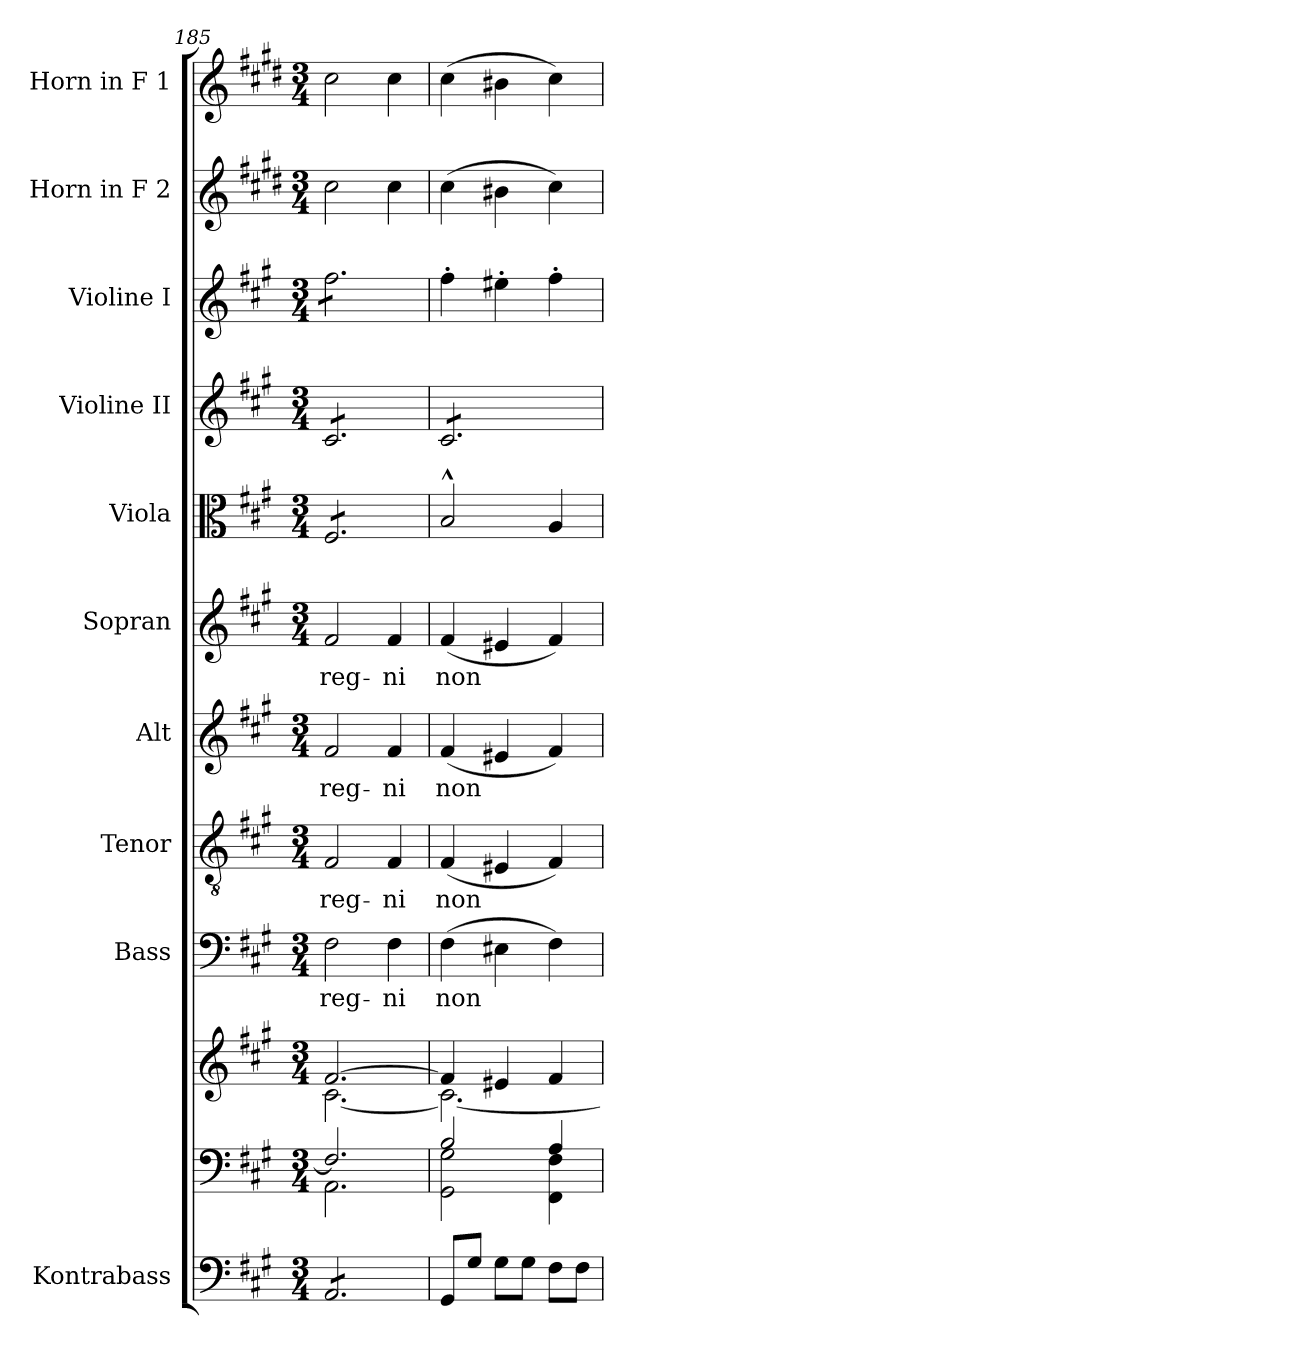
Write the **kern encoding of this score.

**kern	**kern	**kern	**kern	**text	**kern	**text	**kern	**text	**kern	**text	**kern	**kern	**kern	**kern	**kern
*part11	*part10	*part10	*part9	*part9	*part8	*part8	*part7	*part7	*part6	*part6	*part5	*part4	*part3	*part2	*part1
*staff12	*staff11	*staff10	*staff9	*staff9	*staff8	*staff8	*staff7	*staff7	*staff6	*staff6	*staff5	*staff4	*staff3	*staff2	*staff1
*I"Kontrabass	*	*	*I"Bass	*	*I"Tenor	*	*I"Alt	*	*I"Sopran	*	*I"Viola	*I"Violine II	*I"Violine I	*I"Horn in F 2	*I"Horn in F 1
*I'Kb.	*	*	*I'B.	*	*I'T.	*	*I'A.	*	*I'S.	*	*I'Vla.	*I'Vl. II	*I'Vl. I	*	*
*clefF4	*clefF4	*clefG2	*clefF4	*	*clefGv2	*	*clefG2	*	*clefG2	*	*clefC3	*clefG2	*clefG2	*clefG2	*clefG2
*ITrd7c12	*	*	*	*	*	*	*	*	*	*	*	*	*	*ITrd4c7	*ITrd4c7
*k[f#c#g#]	*k[f#c#g#]	*k[f#c#g#]	*k[f#c#g#]	*	*k[f#c#g#]	*	*k[f#c#g#]	*	*k[f#c#g#]	*	*k[f#c#g#]	*k[f#c#g#]	*k[f#c#g#]	*k[f#c#g#]	*k[f#c#g#]
*A:	*A:	*A:	*A:	*	*A:	*	*A:	*	*A:	*	*A:	*A:	*A:	*A:	*A:
*M3/4	*M3/4	*M3/4	*M3/4	*	*M3/4	*	*M3/4	*	*M3/4	*	*M3/4	*M3/4	*M3/4	*M3/4	*M3/4
=185	=185	=185	=185	=185	=185	=185	=185	=185	=185	=185	=185	=185	=185	=185	=185
*	*^	*^	*	*	*	*	*	*	*	*	*	*	*	*	*
!	!	!	!	!	!	!LO:LY:b	!	!LO:LY:b	!	!LO:LY:b	!	!LO:LY:b	!	!	!	!	!
*tremolo	*	*	*	*	*	*	*	*	*	*	*	*	*	*	*	*	*
*	*	*	*	*	*	*	*	*	*	*	*	*	*tremolo	*	*	*	*
*	*	*	*	*	*	*	*	*	*	*	*	*	*	*tremolo	*	*	*
*	*	*	*	*	*	*	*	*	*	*	*	*	*	*	*tremolo	*	*
8AAA/L	2.F#/]	2.AA\	[>2.f#/	[<2.c#\	2F#\	reg-	2F#/	reg-	2f#/	reg-	2f#/	reg-	8F#/L	8c#/L	8ff#\L	2f#\	2f#\
8AAA/	.	.	.	.	.	.	.	.	.	.	.	.	8F#/	8c#/	8ff#\	.	.
8AAA/	.	.	.	.	.	.	.	.	.	.	.	.	8F#/	8c#/	8ff#\	.	.
8AAA/	.	.	.	.	.	.	.	.	.	.	.	.	8F#/	8c#/	8ff#\	.	.
!	!	!	!	!	!	!LO:LY:b	!	!LO:LY:b	!	!LO:LY:b	!	!LO:LY:b	!	!	!	!	!
8AAA/	.	.	.	.	4F#\	-ni	4F#/	-ni	4f#/	-ni	4f#/	-ni	8F#/	8c#/	8ff#\	4f#\	4f#\
8AAA/J	.	.	.	.	.	.	.	.	.	.	.	.	8F#/J	8c#/J	8ff#\J	.	.
*	*	*	*	*	*	*	*	*	*	*	*	*	*	*	*Xtremolo	*	*
*	*	*	*	*	*	*	*	*	*	*	*	*	*Xtremolo	*	*	*	*
*Xtremolo	*	*	*	*	*	*	*	*	*	*	*	*	*	*	*	*	*
=186	=186	=186	=186	=186	=186	=186	=186	=186	=186	=186	=186	=186	=186	=186	=186	=186	=186
!	!	!	!	!	!	!LO:LY:b	!	!LO:LY:b	!	!LO:LY:b	!	!LO:LY:b	!	!	!	!	!
8GGG#/L	2B/	2GG#\ 2G#\	4f#/]	2.c#\_	(>4F#\	non	(<4F#/	non	(<4f#/	non	(<4f#/	non	2B^^>/	8c#/L	4ff#'>\	(>4f#\	(>4f#\
8GG#/J	.	.	.	.	.	.	.	.	.	.	.	.	.	8c#/	.	.	.
8GG#\L	.	.	4e#X/	.	4E#X\	.	4E#X/	.	4e#X/	.	4e#X/	.	.	8c#/	4ee#X'>\	4e#X\	4e#X\
8GG#\J	.	.	.	.	.	.	.	.	.	.	.	.	.	8c#/	.	.	.
8FF#\L	4A/	4FF#\ 4F#\	4f#/	.	4F#\)	.	4F#/)	.	4f#/)	.	4f#/)	.	4A/	8c#/	4ff#'>\	4f#\)	4f#\)
8FF#\J	.	.	.	.	.	.	.	.	.	.	.	.	.	8c#/J	.	.	.
*	*	*	*	*	*	*	*	*	*	*	*	*	*	*Xtremolo	*	*	*
*	*v	*v	*	*	*	*	*	*	*	*	*	*	*	*	*	*	*
*	*	*v	*v	*	*	*	*	*	*	*	*	*	*	*	*	*
=	=	=	=	=	=	=	=	=	=	=	=	=	=	=	=
*-	*-	*-	*-	*-	*-	*-	*-	*-	*-	*-	*-	*-	*-	*-	*-
